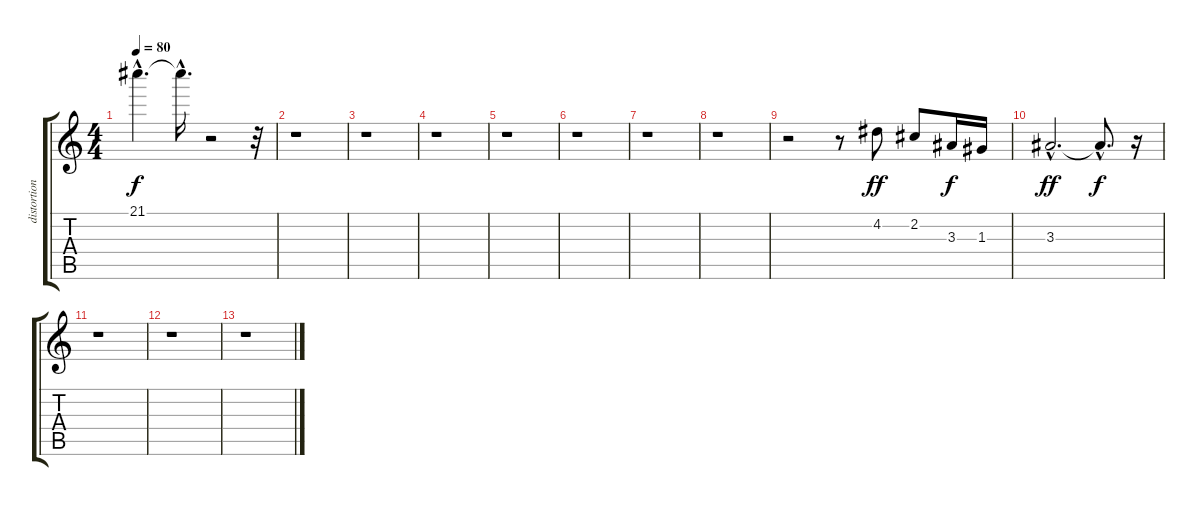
\track ("distortion guitar" "distortion") {instrument distortionguitar}
\staff {score tabs}
\tuning (E4 B3 G3 D3 A2 E2) {hide}
\ts (4 4)
\tempo 80
\clef g2
\ks c
21.1{hac t}.4{d dy f} 21.1{hac t}.16{d} r.2 r.32 |
r.1 |
r.1 |
r.1 |
r.1 |
r.1 |
r.1 |
r.1 |
r.2 r.8 4.2.8{dy ff} 2.2.8 3.3.16{dy f} 1.3.16 |
3.3{hac}.2{d dy ff} 3.3{hac t}.8{d dy f} r.16 |
r.1 |
r.1 |
r.1
